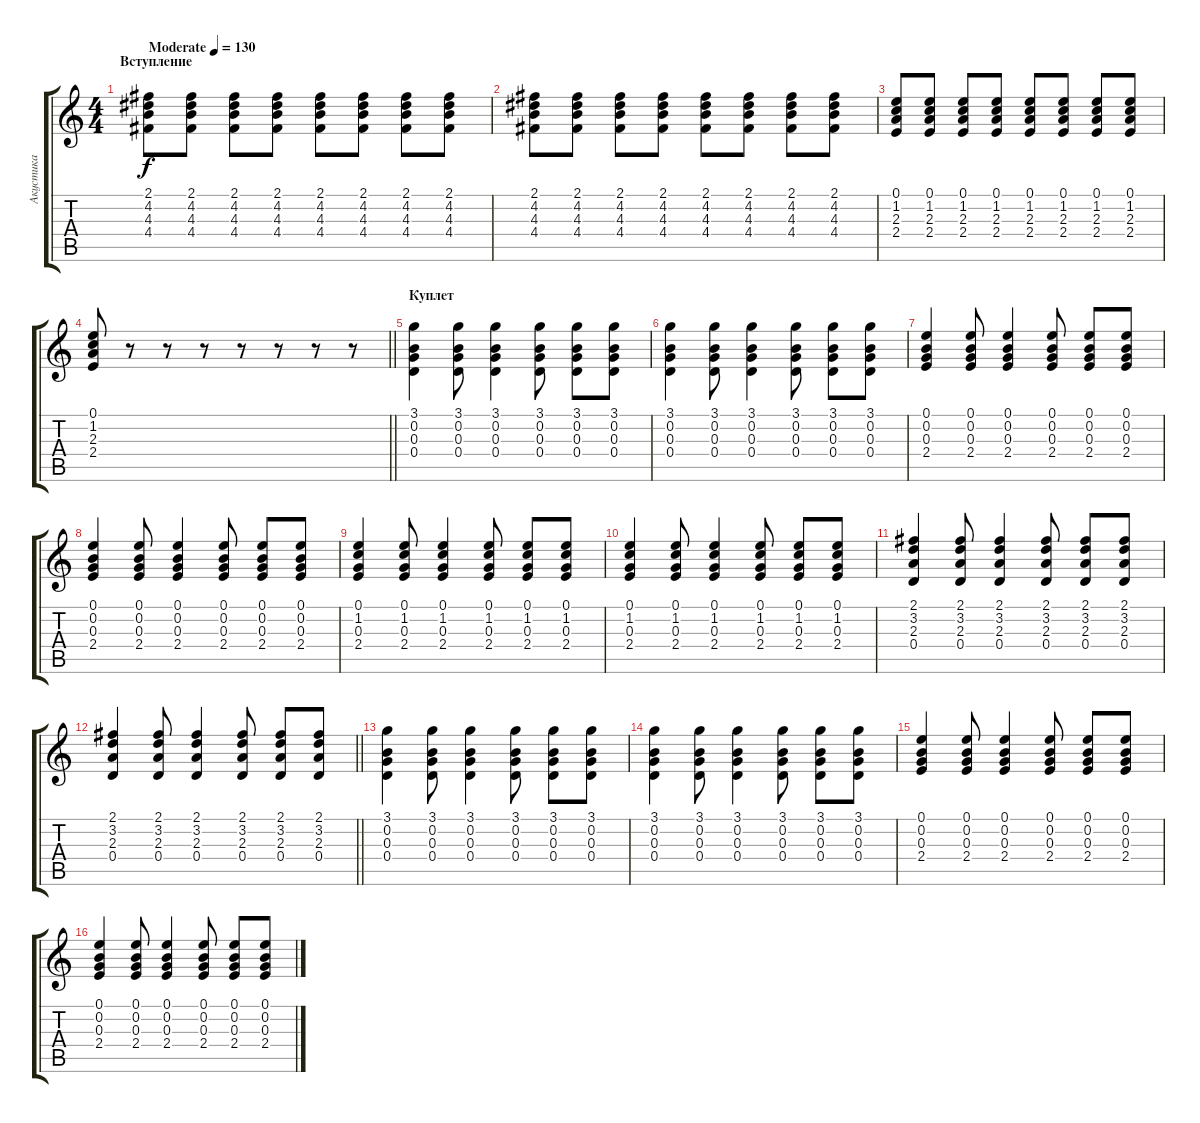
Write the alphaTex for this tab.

\track ("Акустика" "Акустика") {instrument acousticguitarsteel}
\staff {score tabs}
\tuning (E4 B3 G3 D3 A2 E2) {hide}
\ts (4 4)
\section ("" "Вступление")
\tempo (130 "Moderate")
\clef g2
\ks c
(2.1 4.2 4.3 4.4).8{dy f instrument acousticguitarsteel} (2.1 4.2 4.3 4.4).8 (2.1 4.2 4.3 4.4).8 (2.1 4.2 4.3 4.4).8 (2.1 4.2 4.3 4.4).8 (2.1 4.2 4.3 4.4).8 (2.1 4.2 4.3 4.4).8 (2.1 4.2 4.3 4.4).8 |
(2.1 4.2 4.3 4.4).8 (2.1 4.2 4.3 4.4).8 (2.1 4.2 4.3 4.4).8 (2.1 4.2 4.3 4.4).8 (2.1 4.2 4.3 4.4).8 (2.1 4.2 4.3 4.4).8 (2.1 4.2 4.3 4.4).8 (2.1 4.2 4.3 4.4).8 |
(0.1 1.2 2.3 2.4).8 (0.1 1.2 2.3 2.4).8 (0.1 1.2 2.3 2.4).8 (0.1 1.2 2.3 2.4).8 (0.1 1.2 2.3 2.4).8 (0.1 1.2 2.3 2.4).8 (0.1 1.2 2.3 2.4).8 (0.1 1.2 2.3 2.4).8 |
\barLineRight lightlight
(0.1 1.2 2.3 2.4).8 r.8 r.8 r.8 r.8 r.8 r.8 r.8 |
\section ("" "Куплет")
(3.1 0.2 0.3 0.4).4 (3.1 0.2 0.3 0.4).8 (3.1 0.2 0.3 0.4).4 (3.1 0.2 0.3 0.4).8 (3.1 0.2 0.3 0.4).8 (3.1 0.2 0.3 0.4).8 |
(3.1 0.2 0.3 0.4).4 (3.1 0.2 0.3 0.4).8 (3.1 0.2 0.3 0.4).4 (3.1 0.2 0.3 0.4).8 (3.1 0.2 0.3 0.4).8 (3.1 0.2 0.3 0.4).8 |
(0.1 0.2 0.3 2.4).4 (0.1 0.2 0.3 2.4).8 (0.1 0.2 0.3 2.4).4 (0.1 0.2 0.3 2.4).8 (0.1 0.2 0.3 2.4).8 (0.1 0.2 0.3 2.4).8 |
(0.1 0.2 0.3 2.4).4 (0.1 0.2 0.3 2.4).8 (0.1 0.2 0.3 2.4).4 (0.1 0.2 0.3 2.4).8 (0.1 0.2 0.3 2.4).8 (0.1 0.2 0.3 2.4).8 |
(0.1 1.2 0.3 2.4).4 (0.1 1.2 0.3 2.4).8 (0.1 1.2 0.3 2.4).4 (0.1 1.2 0.3 2.4).8 (0.1 1.2 0.3 2.4).8 (0.1 1.2 0.3 2.4).8 |
(0.1 1.2 0.3 2.4).4 (0.1 1.2 0.3 2.4).8 (0.1 1.2 0.3 2.4).4 (0.1 1.2 0.3 2.4).8 (0.1 1.2 0.3 2.4).8 (0.1 1.2 0.3 2.4).8 |
(2.1 3.2 2.3 0.4).4 (2.1 3.2 2.3 0.4).8 (2.1 3.2 2.3 0.4).4 (2.1 3.2 2.3 0.4).8 (2.1 3.2 2.3 0.4).8 (2.1 3.2 2.3 0.4).8 |
\barLineRight lightlight
(2.1 3.2 2.3 0.4).4 (2.1 3.2 2.3 0.4).8 (2.1 3.2 2.3 0.4).4 (2.1 3.2 2.3 0.4).8 (2.1 3.2 2.3 0.4).8 (2.1 3.2 2.3 0.4).8 |
\section ("" " ")
(3.1 0.2 0.3 0.4).4 (3.1 0.2 0.3 0.4).8 (3.1 0.2 0.3 0.4).4 (3.1 0.2 0.3 0.4).8 (3.1 0.2 0.3 0.4).8 (3.1 0.2 0.3 0.4).8 |
(3.1 0.2 0.3 0.4).4 (3.1 0.2 0.3 0.4).8 (3.1 0.2 0.3 0.4).4 (3.1 0.2 0.3 0.4).8 (3.1 0.2 0.3 0.4).8 (3.1 0.2 0.3 0.4).8 |
(0.1 0.2 0.3 2.4).4 (0.1 0.2 0.3 2.4).8 (0.1 0.2 0.3 2.4).4 (0.1 0.2 0.3 2.4).8 (0.1 0.2 0.3 2.4).8 (0.1 0.2 0.3 2.4).8 |
(0.1 0.2 0.3 2.4).4 (0.1 0.2 0.3 2.4).8 (0.1 0.2 0.3 2.4).4 (0.1 0.2 0.3 2.4).8 (0.1 0.2 0.3 2.4).8 (0.1 0.2 0.3 2.4).8
